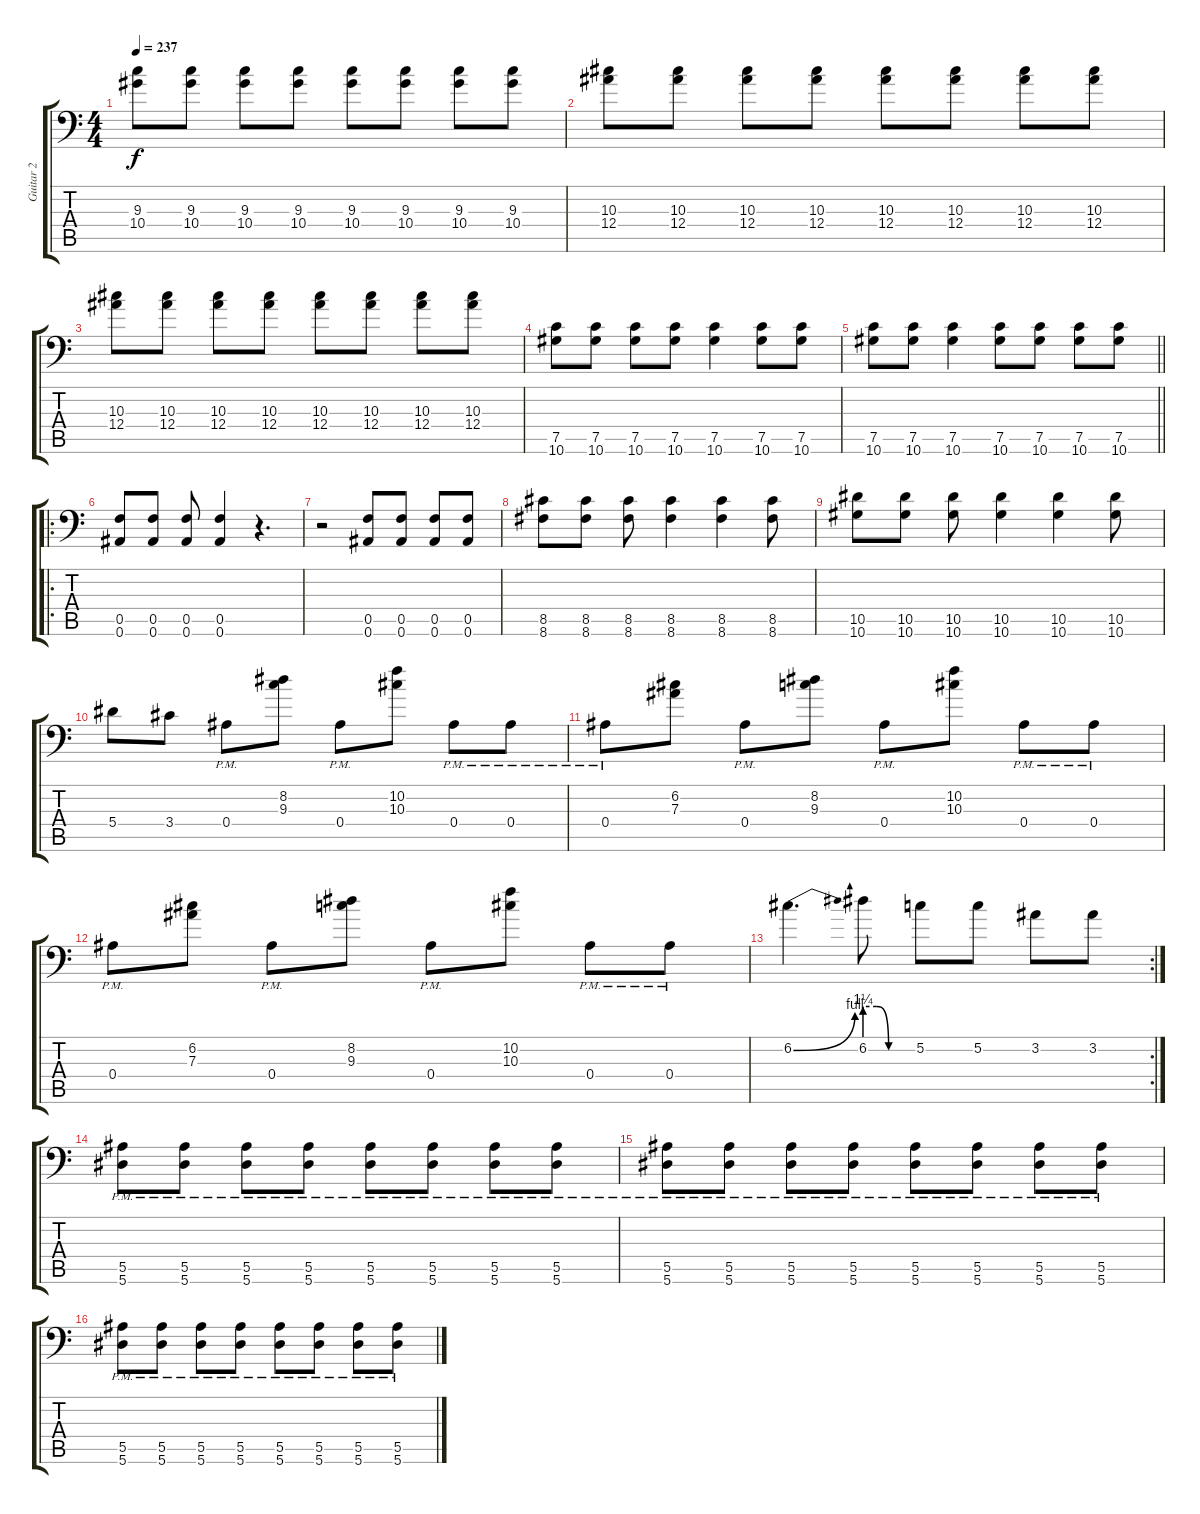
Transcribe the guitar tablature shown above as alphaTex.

\track ("Guitar 2" "Guitar 2") {instrument distortionguitar}
\staff {score tabs}
\tuning (C4 G3 Eb3 Bb2 F2 Bb1) {hide}
\ts (4 4)
\tempo 237
\clef f4
\ks c
(9.3 10.4).8{dy f} (9.3 10.4).8 (9.3 10.4).8 (9.3 10.4).8 (9.3 10.4).8 (9.3 10.4).8 (9.3 10.4).8 (9.3 10.4).8 |
(10.3 12.4).8 (10.3 12.4).8 (10.3 12.4).8 (10.3 12.4).8 (10.3 12.4).8 (10.3 12.4).8 (10.3 12.4).8 (10.3 12.4).8 |
(10.3 12.4).8 (10.3 12.4).8 (10.3 12.4).8 (10.3 12.4).8 (10.3 12.4).8 (10.3 12.4).8 (10.3 12.4).8 (10.3 12.4).8 |
(7.5 10.6).8 (7.5 10.6).8 (7.5 10.6).8 (7.5 10.6).8 (7.5 10.6).4 (7.5 10.6).8 (7.5 10.6).8 |
\barLineRight lightlight
(7.5 10.6).8 (7.5 10.6).8 (7.5 10.6).4 (7.5 10.6).8 (7.5 10.6).8 (7.5 10.6).8 (7.5 10.6).8 |
\ro
(0.5 0.6).8{volume 16 balance 16} (0.5 0.6).8 (0.5 0.6).8 (0.5 0.6).4 r.4{d} |
r.2 (0.5 0.6).8 (0.5 0.6).8 (0.5 0.6).8 (0.5 0.6).8 |
(8.5 8.6).8 (8.5 8.6).8 (8.5 8.6).8 (8.5 8.6).4 (8.5 8.6).4 (8.5 8.6).8 |
(10.5 10.6).8 (10.5 10.6).8 (10.5 10.6).8 (10.5 10.6).4 (10.5 10.6).4 (10.5 10.6).8 |
5.4.8 3.4.8 0.4{pm}.8 (8.2 9.3).8 0.4{pm}.8 (10.2 10.3).8 0.4{pm}.8 0.4{pm}.8 |
0.4{pm}.8 (6.2 7.3).8 0.4{pm}.8 (8.2 9.3).8 0.4{pm}.8 (10.2 10.3).8 0.4{pm}.8 0.4{pm}.8 |
0.4{pm}.8 (6.2 7.3).8 0.4{pm}.8 (8.2 9.3).8 0.4{pm}.8 (10.2 10.3).8 0.4{pm}.8 0.4{pm}.8 |
\rc 2
6.2{be (bend 0 0 60 4)}.4{d} 6.2{be (custom 0 5 15 5 30 0 60 0)}.8 5.2.8 5.2.8 3.2.8 3.2.8 |
(5.5{pm} 5.6{pm}).8 (5.5{pm} 5.6{pm}).8 (5.5{pm} 5.6{pm}).8 (5.5{pm} 5.6{pm}).8 (5.5{pm} 5.6{pm}).8 (5.5{pm} 5.6{pm}).8 (5.5{pm} 5.6{pm}).8 (5.5{pm} 5.6{pm}).8 |
(5.5{pm} 5.6{pm}).8 (5.5{pm} 5.6{pm}).8 (5.5{pm} 5.6{pm}).8 (5.5{pm} 5.6{pm}).8 (5.5{pm} 5.6{pm}).8 (5.5{pm} 5.6{pm}).8 (5.5{pm} 5.6{pm}).8 (5.5{pm} 5.6{pm}).8 |
(5.5{pm} 5.6{pm}).8 (5.5{pm} 5.6{pm}).8 (5.5{pm} 5.6{pm}).8 (5.5{pm} 5.6{pm}).8 (5.5{pm} 5.6{pm}).8 (5.5{pm} 5.6{pm}).8 (5.5{pm} 5.6{pm}).8 (5.5{pm} 5.6{pm}).8
